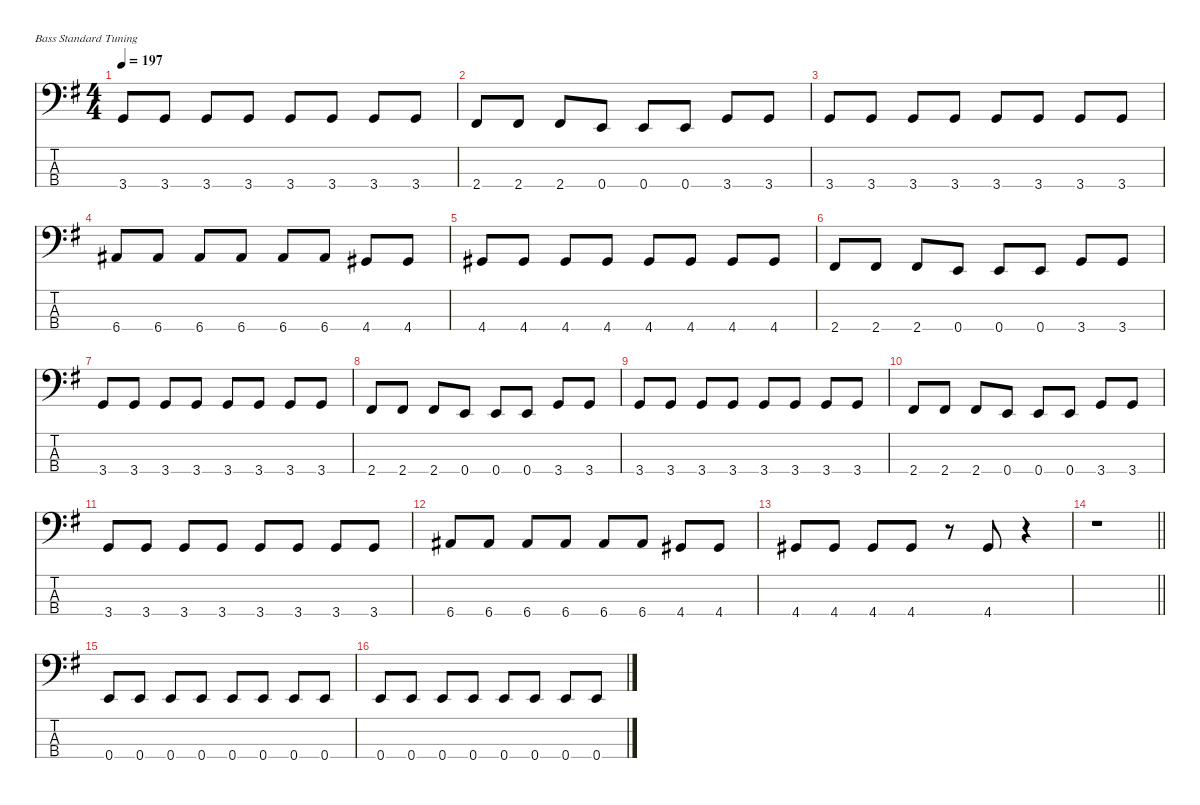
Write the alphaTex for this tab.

\defaultSystemsLayout 4
\hideDynamics
\bracketExtendMode nobrackets
\singleTrackTrackNamePolicy hidden
\multiTrackTrackNamePolicy hidden
\firstSystemTrackNameMode fullname
\firstSystemTrackNameOrientation horizontal
\otherSystemsTrackNameOrientation horizontal
\track ("Bass" "el.bs.") {defaultSystemsLayout 4 instrument electricbassfinger}
\staff {score tabs}
\tuning (G2 D2 A1 E1)
\ts (4 4)
\tempo 197
\clef f4
\ks eminor
3.4{acc forcenatural}.8{dy f beam Up} 3.4{acc forcenatural}.8{beam Up} 3.4{acc forcenatural}.8{beam Up} 3.4{acc forcenatural}.8{beam Up} 3.4{acc forcenatural}.8{beam Up} 3.4{acc forcenatural}.8{beam Up} 3.4{acc forcenatural}.8{beam Up} 3.4{acc forcenatural}.8{beam Up} |
2.4{acc #}.8{beam Up} 2.4{acc #}.8{beam Up} 2.4{acc #}.8{beam Up} 0.4{acc forcenatural}.8{beam Up} 0.4{acc forcenatural}.8{beam Up} 0.4{acc forcenatural}.8{beam Up} 3.4{acc forcenatural}.8{beam Up} 3.4{acc forcenatural}.8{beam Up} |
3.4{acc forcenatural}.8{beam Up} 3.4{acc forcenatural}.8{beam Up} 3.4{acc forcenatural}.8{beam Up} 3.4{acc forcenatural}.8{beam Up} 3.4{acc forcenatural}.8{beam Up} 3.4{acc forcenatural}.8{beam Up} 3.4{acc forcenatural}.8{beam Up} 3.4{acc forcenatural}.8{beam Up} |
6.4{acc #}.8{beam Up} 6.4{acc #}.8{beam Up} 6.4{acc #}.8{beam Up} 6.4{acc #}.8{beam Up} 6.4{acc #}.8{beam Up} 6.4{acc #}.8{beam Up} 4.4{acc #}.8{beam Up} 4.4{acc #}.8{beam Up} |
4.4{acc #}.8{beam Up} 4.4{acc #}.8{beam Up} 4.4{acc #}.8{beam Up} 4.4{acc #}.8{beam Up} 4.4{acc #}.8{beam Up} 4.4{acc #}.8{beam Up} 4.4{acc #}.8{beam Up} 4.4{acc #}.8{beam Up} |
2.4{acc #}.8{beam Up} 2.4{acc #}.8{beam Up} 2.4{acc #}.8{beam Up} 0.4{acc forcenatural}.8{beam Up} 0.4{acc forcenatural}.8{beam Up} 0.4{acc forcenatural}.8{beam Up} 3.4{acc forcenatural}.8{beam Up} 3.4{acc forcenatural}.8{beam Up} |
3.4{acc forcenatural}.8{beam Up} 3.4{acc forcenatural}.8{beam Up} 3.4{acc forcenatural}.8{beam Up} 3.4{acc forcenatural}.8{beam Up} 3.4{acc forcenatural}.8{beam Up} 3.4{acc forcenatural}.8{beam Up} 3.4{acc forcenatural}.8{beam Up} 3.4{acc forcenatural}.8{beam Up} |
2.4{acc #}.8{beam Up} 2.4{acc #}.8{beam Up} 2.4{acc #}.8{beam Up} 0.4{acc forcenatural}.8{beam Up} 0.4{acc forcenatural}.8{beam Up} 0.4{acc forcenatural}.8{beam Up} 3.4{acc forcenatural}.8{beam Up} 3.4{acc forcenatural}.8{beam Up} |
3.4{acc forcenatural}.8{beam Up} 3.4{acc forcenatural}.8{beam Up} 3.4{acc forcenatural}.8{beam Up} 3.4{acc forcenatural}.8{beam Up} 3.4{acc forcenatural}.8{beam Up} 3.4{acc forcenatural}.8{beam Up} 3.4{acc forcenatural}.8{beam Up} 3.4{acc forcenatural}.8{beam Up} |
2.4{acc #}.8{beam Up} 2.4{acc #}.8{beam Up} 2.4{acc #}.8{beam Up} 0.4{acc forcenatural}.8{beam Up} 0.4{acc forcenatural}.8{beam Up} 0.4{acc forcenatural}.8{beam Up} 3.4{acc forcenatural}.8{beam Up} 3.4{acc forcenatural}.8{beam Up} |
3.4{acc forcenatural}.8{beam Up} 3.4{acc forcenatural}.8{beam Up} 3.4{acc forcenatural}.8{beam Up} 3.4{acc forcenatural}.8{beam Up} 3.4{acc forcenatural}.8{beam Up} 3.4{acc forcenatural}.8{beam Up} 3.4{acc forcenatural}.8{beam Up} 3.4{acc forcenatural}.8{beam Up} |
6.4{acc #}.8{beam Up} 6.4{acc #}.8{beam Up} 6.4{acc #}.8{beam Up} 6.4{acc #}.8{beam Up} 6.4{acc #}.8{beam Up} 6.4{acc #}.8{beam Up} 4.4{acc #}.8{beam Up} 4.4{acc #}.8{beam Up} |
4.4{acc #}.8{beam Up} 4.4{acc #}.8{beam Up} 4.4{acc #}.8{beam Up} 4.4{acc #}.8{beam Up} r.8{beam Up} 4.4{acc #}.8{beam Up} r.4{beam Up} |
\barLineRight lightlight
r.1{beam Down} |
0.4{acc forcenatural}.8{beam Up} 0.4{acc forcenatural}.8{beam Up} 0.4{acc forcenatural}.8{beam Up} 0.4{acc forcenatural}.8{beam Up} 0.4{acc forcenatural}.8{beam Up} 0.4{acc forcenatural}.8{beam Up} 0.4{acc forcenatural}.8{beam Up} 0.4{acc forcenatural}.8{beam Up} |
0.4{acc forcenatural}.8{beam Up} 0.4{acc forcenatural}.8{beam Up} 0.4{acc forcenatural}.8{beam Up} 0.4{acc forcenatural}.8{beam Up} 0.4{acc forcenatural}.8{beam Up} 0.4{acc forcenatural}.8{beam Up} 0.4{acc forcenatural}.8{beam Up} 0.4{acc forcenatural}.8{beam Up}
